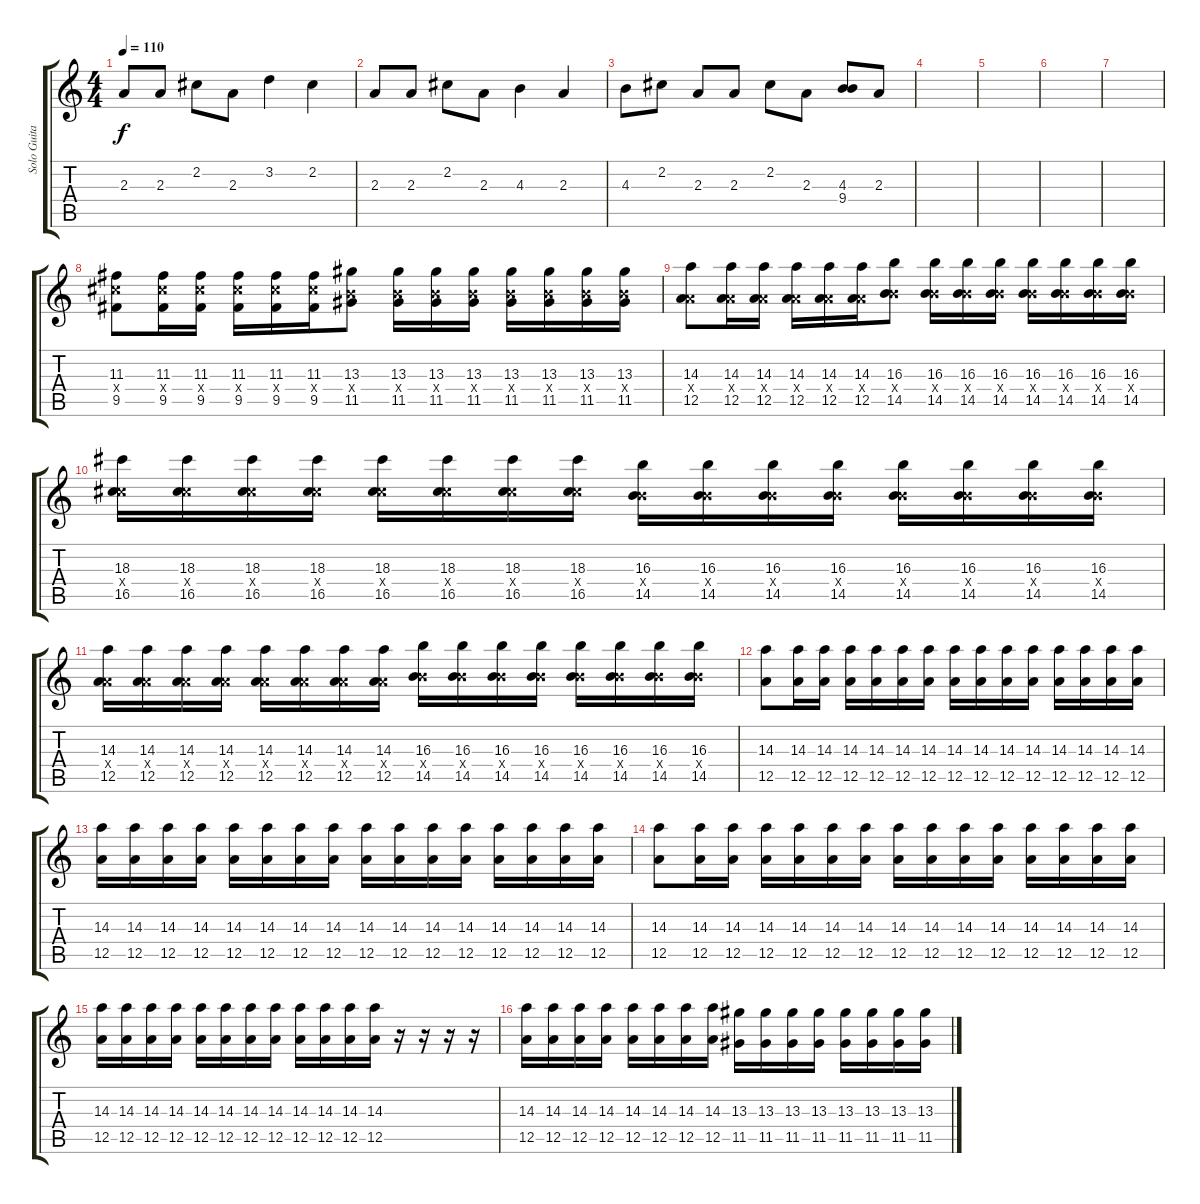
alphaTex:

\track ("Solo Guitar" "Solo Guita") {instrument distortionguitar}
\staff {score tabs}
\tuning (E4 B3 G3 D3 A2 E2) {hide}
\ts (4 4)
\tempo 110
\clef g2
\ks c
2.3.8{dy f} 2.3.8 2.2.8 2.3.8 3.2.4 2.2.4 |
2.3.8 2.3.8 2.2.8 2.3.8 4.3.4 2.3.4 |
4.3.8 2.2.8 2.3.8 2.3.8 2.2.8 2.3.8 (4.3 9.4).8 2.3.8 |
|
|
|
|
(11.3 11.4{x} 9.5).8{volume 11 instrument distortionguitar} (11.3 11.4{x} 9.5).16 (11.3 11.4{x} 9.5).16 (11.3 11.4{x} 9.5).16 (11.3 11.4{x} 9.5).16 (11.3 11.4{x} 9.5).16 (13.3 9.4{x} 11.5).8 (13.3 9.4{x} 11.5).16 (13.3 9.4{x} 11.5).16 (13.3 9.4{x} 11.5).16 (13.3 9.4{x} 11.5).16 (13.3 9.4{x} 11.5).16 (13.3 9.4{x} 11.5).16 (13.3 9.4{x} 11.5).16 |
(14.3 7.4{x} 12.5).8 (14.3 7.4{x} 12.5).16 (14.3 7.4{x} 12.5).16 (14.3 7.4{x} 12.5).16 (14.3 7.4{x} 12.5).16 (14.3 7.4{x} 12.5).16 (16.3 9.4{x} 14.5).8 (16.3 9.4{x} 14.5).16 (16.3 9.4{x} 14.5).16 (16.3 9.4{x} 14.5).16 (16.3 9.4{x} 14.5).16 (16.3 9.4{x} 14.5).16 (16.3 9.4{x} 14.5).16 (16.3 9.4{x} 14.5).16 |
(18.3 11.4{x} 16.5).16 (18.3 11.4{x} 16.5).16 (18.3 11.4{x} 16.5).16 (18.3 11.4{x} 16.5).16 (18.3 11.4{x} 16.5).16 (18.3 11.4{x} 16.5).16 (18.3 11.4{x} 16.5).16 (18.3 11.4{x} 16.5).16 (16.3 9.4{x} 14.5).16 (16.3 9.4{x} 14.5).16 (16.3 9.4{x} 14.5).16 (16.3 9.4{x} 14.5).16 (16.3 9.4{x} 14.5).16 (16.3 9.4{x} 14.5).16 (16.3 9.4{x} 14.5).16 (16.3 9.4{x} 14.5).16 |
(14.3 7.4{x} 12.5).16 (14.3 7.4{x} 12.5).16 (14.3 7.4{x} 12.5).16 (14.3 7.4{x} 12.5).16 (14.3 7.4{x} 12.5).16 (14.3 7.4{x} 12.5).16 (14.3 7.4{x} 12.5).16 (14.3 7.4{x} 12.5).16 (16.3 9.4{x} 14.5).16 (16.3 9.4{x} 14.5).16 (16.3 9.4{x} 14.5).16 (16.3 9.4{x} 14.5).16 (16.3 9.4{x} 14.5).16 (16.3 9.4{x} 14.5).16 (16.3 9.4{x} 14.5).16 (16.3 9.4{x} 14.5).16 |
(14.3 12.5).8 (14.3 12.5).16 (14.3 12.5).16 (14.3 12.5).16 (14.3 12.5).16 (14.3 12.5).16 (14.3 12.5).16 (14.3 12.5).16 (14.3 12.5).16 (14.3 12.5).16 (14.3 12.5).16 (14.3 12.5).16 (14.3 12.5).16 (14.3 12.5).16 (14.3 12.5).16 |
(14.3 12.5).16 (14.3 12.5).16 (14.3 12.5).16 (14.3 12.5).16 (14.3 12.5).16 (14.3 12.5).16 (14.3 12.5).16 (14.3 12.5).16 (14.3 12.5).16 (14.3 12.5).16 (14.3 12.5).16 (14.3 12.5).16 (14.3 12.5).16 (14.3 12.5).16 (14.3 12.5).16 (14.3 12.5).16 |
(14.3 12.5).8 (14.3 12.5).16 (14.3 12.5).16 (14.3 12.5).16 (14.3 12.5).16 (14.3 12.5).16 (14.3 12.5).16 (14.3 12.5).16 (14.3 12.5).16 (14.3 12.5).16 (14.3 12.5).16 (14.3 12.5).16 (14.3 12.5).16 (14.3 12.5).16 (14.3 12.5).16 |
(14.3 12.5).16 (14.3 12.5).16 (14.3 12.5).16 (14.3 12.5).16 (14.3 12.5).16 (14.3 12.5).16 (14.3 12.5).16 (14.3 12.5).16 (14.3 12.5).16 (14.3 12.5).16 (14.3 12.5).16 (14.3 12.5).16 r.16 r.16 r.16 r.16 |
(14.3 12.5).16{volume 12} (14.3 12.5).16 (14.3 12.5).16 (14.3 12.5).16 (14.3 12.5).16 (14.3 12.5).16 (14.3 12.5).16 (14.3 12.5).16 (13.3 11.5).16 (13.3 11.5).16 (13.3 11.5).16 (13.3 11.5).16 (13.3 11.5).16 (13.3 11.5).16 (13.3 11.5).16 (13.3 11.5).16
